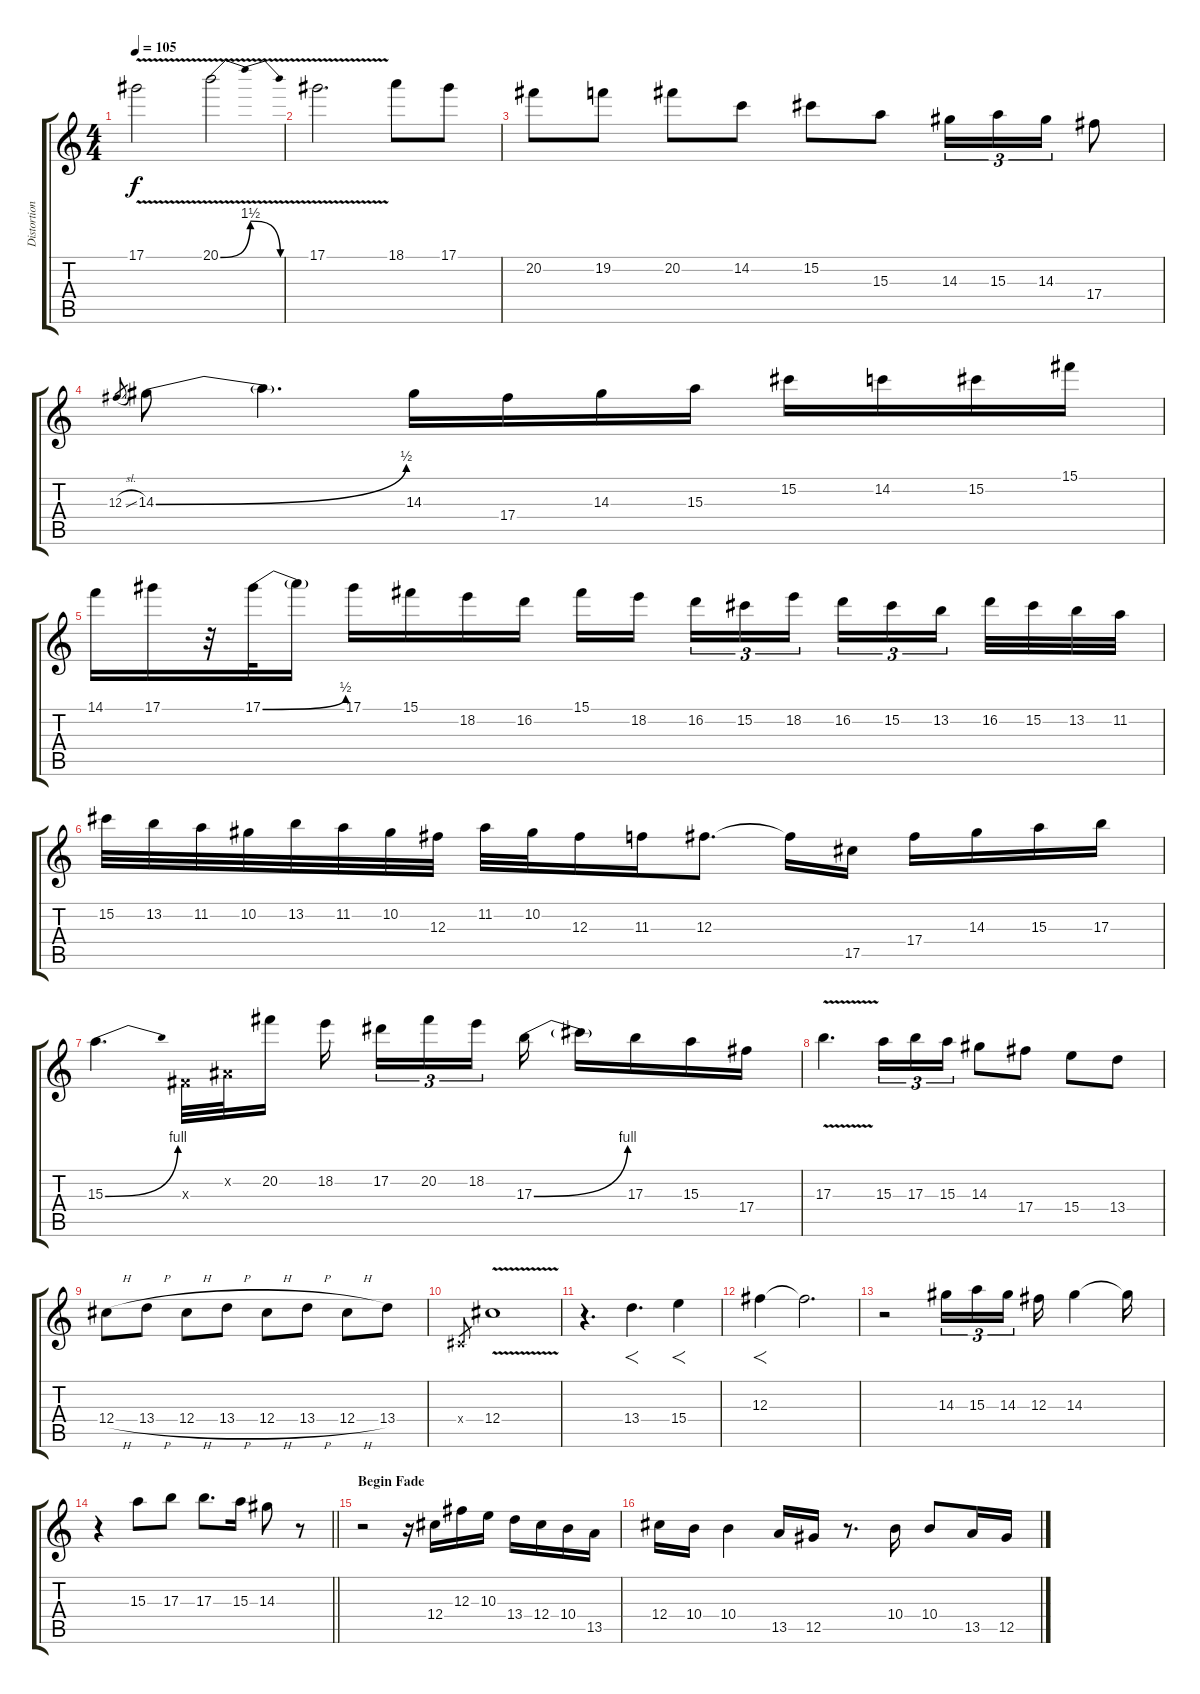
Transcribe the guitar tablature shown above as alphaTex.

\track ("Distortion Lead" "Distortion") {instrument overdrivenguitar}
\staff {score tabs}
\tuning (Eb4 Bb3 Gb3 Db3 Ab2 Eb2) {hide}
\ts (4 4)
\tempo 105
\clef g2
\ks c
17.1{v}.2{dy f} 20.1{be (bendrelease 0 0 20 6 45 6 60 0) v}.2 |
17.1{v}.2{d} 18.1.8 17.1.8 |
20.2.8 19.2.8 20.2.8 14.2.8 15.2.8 15.3.8 14.3.16{tu (3 2)} 15.3.16{tu (3 2)} 14.3.16{tu (3 2)} 17.4.8 |
12.3{sl}.8{gr} 14.3{be (bend 0 0 60 2)}.8 14.3{t}.4{d} 14.3.16 17.4.16 14.3.16 15.3.16 15.2.16 14.2.16 15.2.16 15.1.16 |
14.1.16 17.1.16 r.32 17.1{be (bend 0 0 60 2)}.32 17.1{t}.16 17.1.16 15.1.16 18.2.16 16.2.16 15.1.16 18.2.16{beam splitsecondary} 16.2.16{tu (3 2)} 15.2.16{tu (3 2)} 18.2.16{tu (3 2)} 16.2.16{tu (3 2)} 15.2.16{tu (3 2)} 13.2.16{tu (3 2) beam splitsecondary} 16.2.32 15.2.32 13.2.32 11.2.32 |
15.2.32 13.2.32 11.2.32 10.2.32 13.2.32 11.2.32 10.2.32 12.3.32 11.2.32 10.2.32 12.3.16 11.3.16 12.3.8{d} 12.3{t}.16 17.5.16 17.4.16 14.3.16 15.3.16 17.3.16 |
15.3{be (bend 0 0 60 4)}.4{d} 0.3{x}.32 0.2{x}.32 20.2.16 18.2.16{beam splitsecondary} 17.2.16{tu (3 2)} 20.2.16{tu (3 2)} 18.2.16{tu (3 2) beam splitsecondary} 17.3{be (bend 0 0 60 4)}.16 17.3{t}.16 17.3.16 15.3.16 17.4.16 |
17.3{v}.4{d} 15.3.16{tu (3 2)} 17.3.16{tu (3 2)} 15.3.16{tu (3 2)} 14.3.8 17.4.8 15.4.8 13.4.8 |
12.4{h}.8 13.4{h}.8 12.4{h}.8 13.4{h}.8 12.4{h}.8 13.4{h}.8 12.4{h}.8 13.4.8 |
0.4{x}.8{gr} 12.4{v}.1 |
r.4{d} 13.4.4{f d} 15.4.4{f} |
12.3.4{f} 12.3{t}.2{d} |
r.2 14.3.16{tu (3 2)} 15.3.16{tu (3 2)} 14.3.16{tu (3 2) beam splitsecondary} 12.3.16 14.3.4 14.3{t}.16 |
\barLineRight lightlight
r.4 15.3.8 17.3.8 17.3.8{d} 15.3.16 14.3.8 r.8 |
\section ("" "Begin Fade")
r.2{volume 4} r.16 12.4.16 12.3.16 10.3.16 13.4.16 12.4.16 10.4.16 13.5.16 |
12.4.16 10.4.16 10.4.4 13.5.16 12.5.16 r.8{d} 10.4.16 10.4.8 13.5.16 12.5.16
